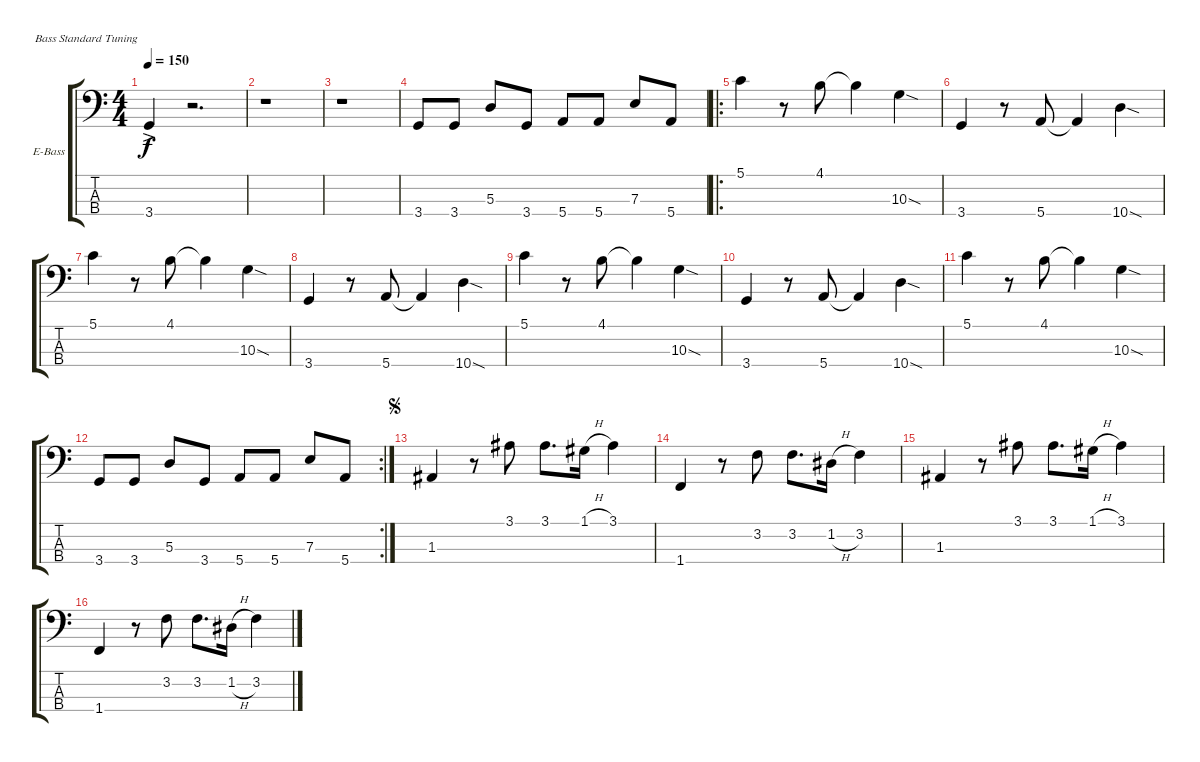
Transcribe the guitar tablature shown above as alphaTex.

\defaultSystemsLayout 4
\bracketExtendMode groupsimilarinstruments
\firstSystemTrackNameOrientation horizontal
\otherSystemsTrackNameOrientation horizontal
\track ("Electric Bass" "E-Bass") {instrument electricbassfinger}
\staff {score tabs}
\tuning (G2 D2 A1 E1)
\ts (4 4)
\tempo 150
\clef f4
\ks c
3.4{ac}.4{dy f instrument electricbassfinger} r.2{d} |
r.1 |
r.1 |
3.4.8 3.4.8 5.3.8 3.4.8 5.4.8 5.4.8 7.3.8 5.4.8 |
\ro
5.1.4 r.8 4.1.8 4.1{t}.4 10.3{sod}.4 |
3.4.4 r.8 5.4.8 5.4{t}.4 10.4{sod}.4 |
5.1.4 r.8 4.1.8 4.1{t}.4 10.3{sod}.4 |
3.4.4 r.8 5.4.8 5.4{t}.4 10.4{sod}.4 |
5.1.4 r.8 4.1.8 4.1{t}.4 10.3{sod}.4 |
3.4.4 r.8 5.4.8 5.4{t}.4 10.4{sod}.4 |
5.1.4 r.8 4.1.8 4.1{t}.4 10.3{sod}.4 |
\rc 2
3.4.8 3.4.8 5.3.8 3.4.8 5.4.8 5.4.8 7.3.8 5.4.8 |
\jump segno
1.3.4 r.8 3.1.8 3.1.8{d} 1.1{h}.16 3.1.4 |
1.4.4 r.8 3.2.8 3.2.8{d} 1.2{h}.16 3.2.4 |
1.3.4 r.8 3.1.8 3.1.8{d} 1.1{h}.16 3.1.4 |
1.4.4 r.8 3.2.8 3.2.8{d} 1.2{h}.16 3.2.4
